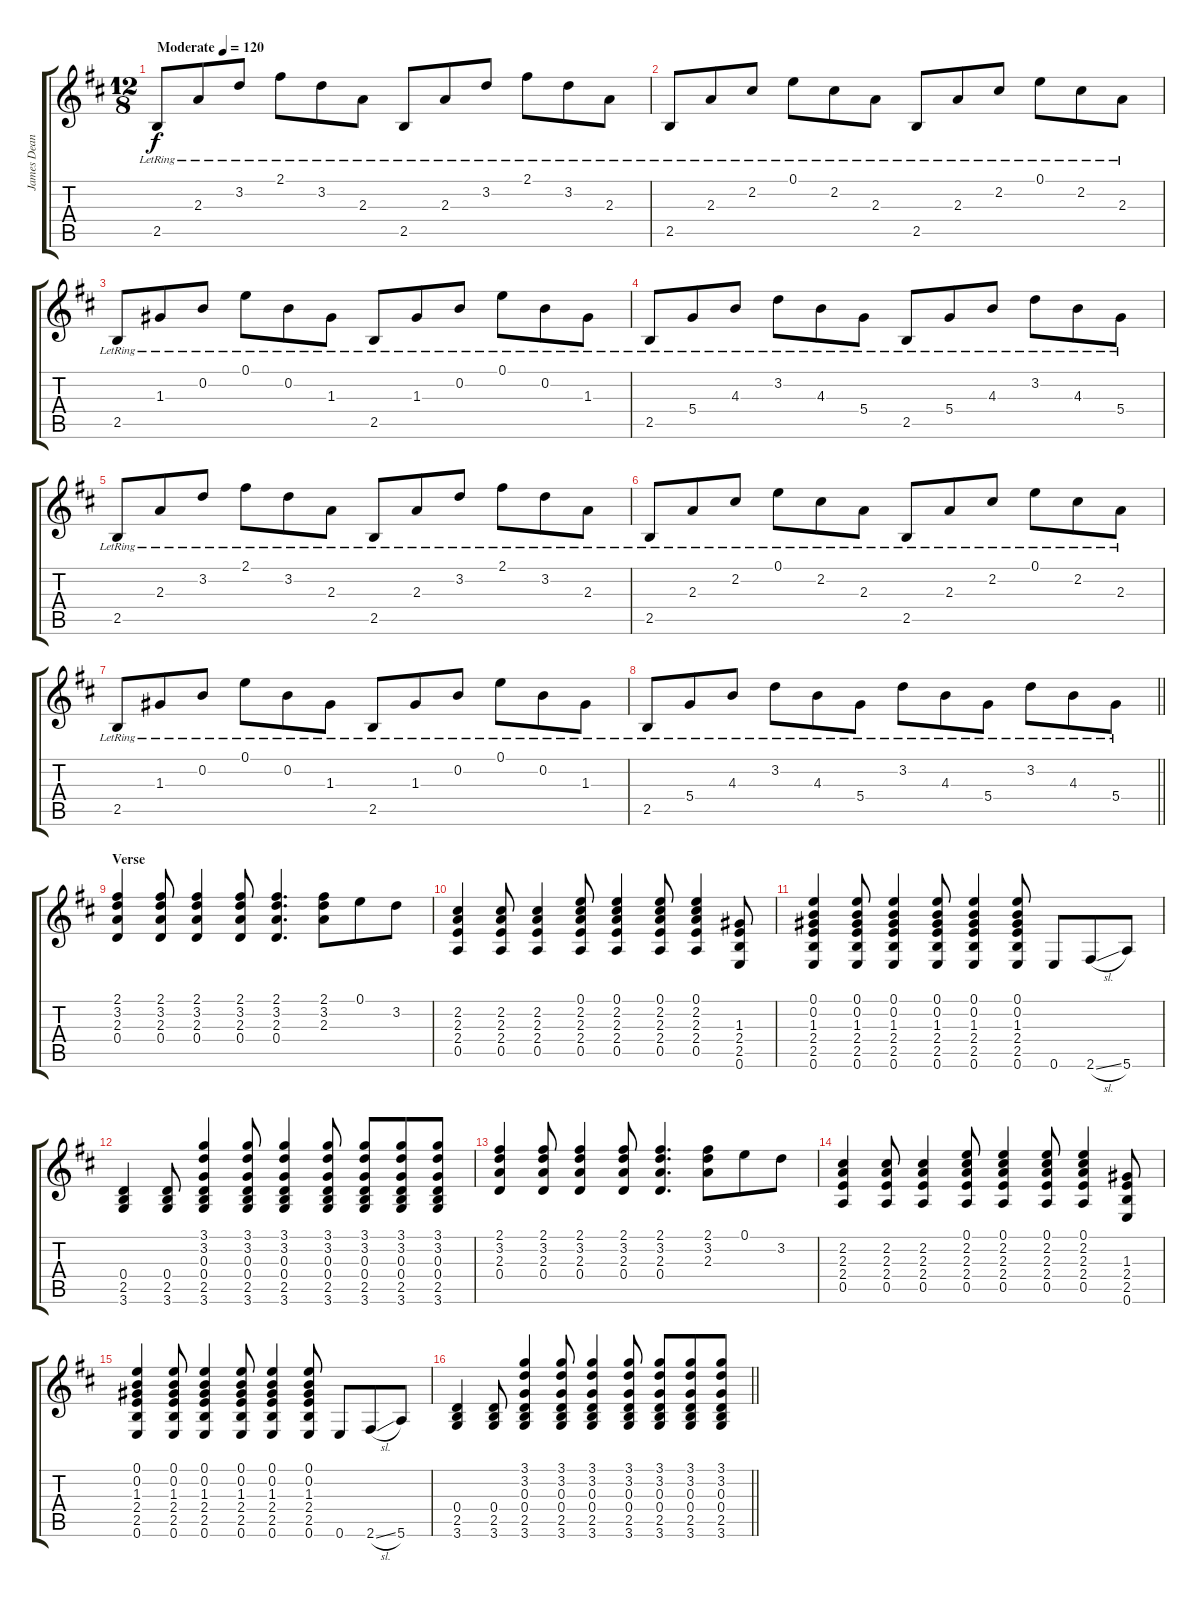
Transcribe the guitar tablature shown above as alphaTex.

\track ("James Dean Bradfield (Guitar)" "James Dean") {instrument electricguitarclean}
\staff {score tabs}
\tuning (E4 B3 G3 D3 A2 E2) {hide}
\ts (12 8)
\tempo (120 "Moderate")
\clef g2
\ks d
2.5{lr}.8{dy f instrument electricguitarclean} 2.3{lr}.8 3.2{lr}.8 2.1{lr}.8 3.2{lr}.8 2.3{lr}.8 2.5{lr}.8 2.3{lr}.8 3.2{lr}.8 2.1{lr}.8 3.2{lr}.8 2.3{lr}.8 |
2.5{lr}.8 2.3{lr}.8 2.2{lr}.8 0.1{lr}.8 2.2{lr}.8 2.3{lr}.8 2.5{lr}.8 2.3{lr}.8 2.2{lr}.8 0.1{lr}.8 2.2{lr}.8 2.3{lr}.8 |
2.5{lr}.8 1.3{lr}.8 0.2{lr}.8 0.1{lr}.8 0.2{lr}.8 1.3{lr}.8 2.5{lr}.8 1.3{lr}.8 0.2{lr}.8 0.1{lr}.8 0.2{lr}.8 1.3{lr}.8 |
2.5{lr}.8 5.4{lr}.8 4.3{lr}.8 3.2{lr}.8 4.3{lr}.8 5.4{lr}.8 2.5{lr}.8 5.4{lr}.8 4.3{lr}.8 3.2{lr}.8 4.3{lr}.8 5.4{lr}.8 |
2.5{lr}.8 2.3{lr}.8 3.2{lr}.8 2.1{lr}.8 3.2{lr}.8 2.3{lr}.8 2.5{lr}.8 2.3{lr}.8 3.2{lr}.8 2.1{lr}.8 3.2{lr}.8 2.3{lr}.8 |
2.5{lr}.8 2.3{lr}.8 2.2{lr}.8 0.1{lr}.8 2.2{lr}.8 2.3{lr}.8 2.5{lr}.8 2.3{lr}.8 2.2{lr}.8 0.1{lr}.8 2.2{lr}.8 2.3{lr}.8 |
2.5{lr}.8 1.3{lr}.8 0.2{lr}.8 0.1{lr}.8 0.2{lr}.8 1.3{lr}.8 2.5{lr}.8 1.3{lr}.8 0.2{lr}.8 0.1{lr}.8 0.2{lr}.8 1.3{lr}.8 |
\barLineRight lightlight
2.5{lr}.8 5.4{lr}.8 4.3{lr}.8 3.2{lr}.8 4.3{lr}.8 5.4{lr}.8 3.2{lr}.8 4.3{lr}.8 5.4{lr}.8 3.2{lr}.8 4.3{lr}.8 5.4{lr}.8 |
\section ("" "Verse")
(2.1 3.2 2.3 0.4).4{volume 10 instrument distortionguitar} (2.1 3.2 2.3 0.4).8 (2.1 3.2 2.3 0.4).4 (2.1 3.2 2.3 0.4).8 (2.1 3.2 2.3 0.4).4{d} (2.1 3.2 2.3).8 0.1.8 3.2.8 |
(2.2 2.3 2.4 0.5).4 (2.2 2.3 2.4 0.5).8 (2.2 2.3 2.4 0.5).4 (0.1 2.2 2.3 2.4 0.5).8 (0.1 2.2 2.3 2.4 0.5).4 (0.1 2.2 2.3 2.4 0.5).8 (0.1 2.2 2.3 2.4 0.5).4 (1.3 2.4 2.5 0.6).8 |
(0.1 0.2 1.3 2.4 2.5 0.6).4 (0.1 0.2 1.3 2.4 2.5 0.6).8 (0.1 0.2 1.3 2.4 2.5 0.6).4 (0.1 0.2 1.3 2.4 2.5 0.6).8 (0.1 0.2 1.3 2.4 2.5 0.6).4 (0.1 0.2 1.3 2.4 2.5 0.6).8 0.6.8 2.6{sl}.8 5.6.8 |
(0.4 2.5 3.6).4 (0.4 2.5 3.6).8 (3.1 3.2 0.3 0.4 2.5 3.6).4 (3.1 3.2 0.3 0.4 2.5 3.6).8 (3.1 3.2 0.3 0.4 2.5 3.6).4 (3.1 3.2 0.3 0.4 2.5 3.6).8 (3.1 3.2 0.3 0.4 2.5 3.6).8 (3.1 3.2 0.3 0.4 2.5 3.6).8 (3.1 3.2 0.3 0.4 2.5 3.6).8 |
(2.1 3.2 2.3 0.4).4{volume 10 instrument distortionguitar} (2.1 3.2 2.3 0.4).8 (2.1 3.2 2.3 0.4).4 (2.1 3.2 2.3 0.4).8 (2.1 3.2 2.3 0.4).4{d} (2.1 3.2 2.3).8 0.1.8 3.2.8 |
(2.2 2.3 2.4 0.5).4 (2.2 2.3 2.4 0.5).8 (2.2 2.3 2.4 0.5).4 (0.1 2.2 2.3 2.4 0.5).8 (0.1 2.2 2.3 2.4 0.5).4 (0.1 2.2 2.3 2.4 0.5).8 (0.1 2.2 2.3 2.4 0.5).4 (1.3 2.4 2.5 0.6).8 |
(0.1 0.2 1.3 2.4 2.5 0.6).4 (0.1 0.2 1.3 2.4 2.5 0.6).8 (0.1 0.2 1.3 2.4 2.5 0.6).4 (0.1 0.2 1.3 2.4 2.5 0.6).8 (0.1 0.2 1.3 2.4 2.5 0.6).4 (0.1 0.2 1.3 2.4 2.5 0.6).8 0.6.8 2.6{sl}.8 5.6.8 |
\barLineRight lightlight
(0.4 2.5 3.6).4 (0.4 2.5 3.6).8 (3.1 3.2 0.3 0.4 2.5 3.6).4 (3.1 3.2 0.3 0.4 2.5 3.6).8 (3.1 3.2 0.3 0.4 2.5 3.6).4 (3.1 3.2 0.3 0.4 2.5 3.6).8 (3.1 3.2 0.3 0.4 2.5 3.6).8 (3.1 3.2 0.3 0.4 2.5 3.6).8 (3.1 3.2 0.3 0.4 2.5 3.6).8
